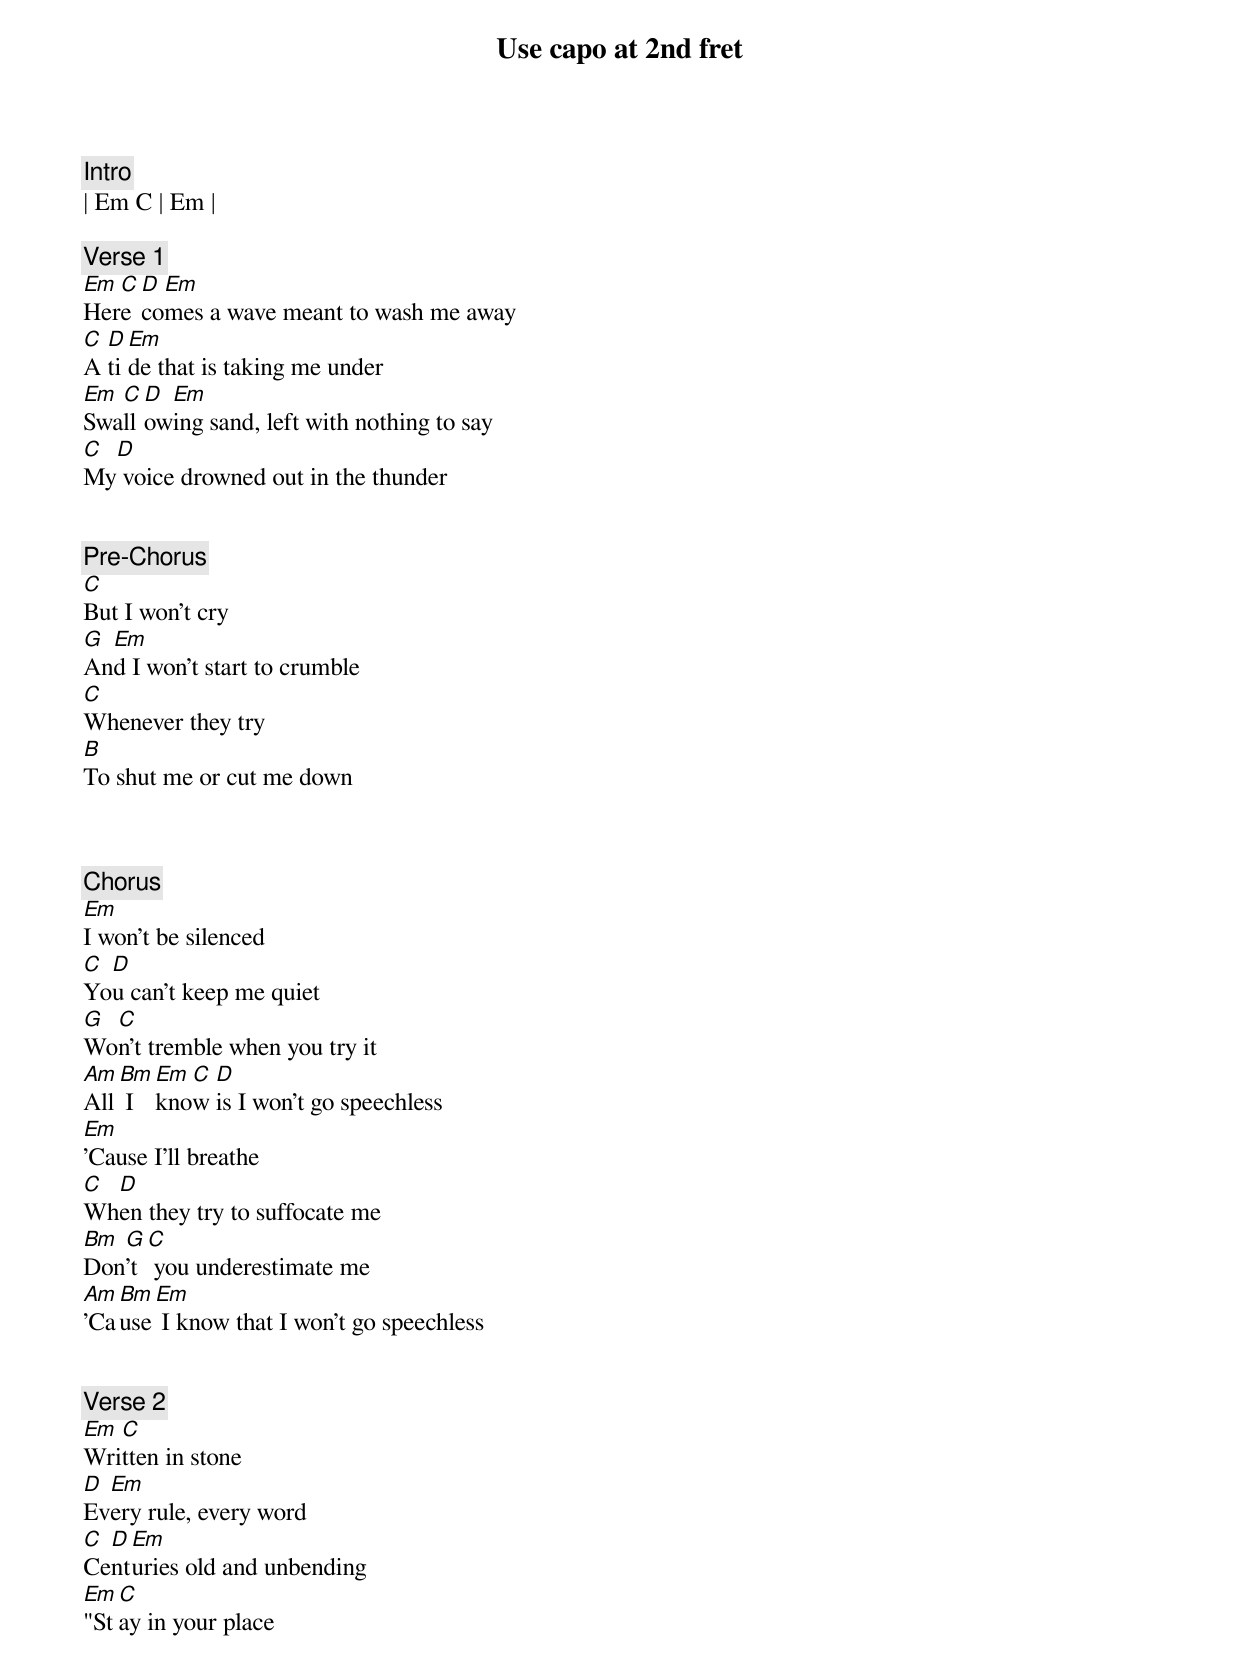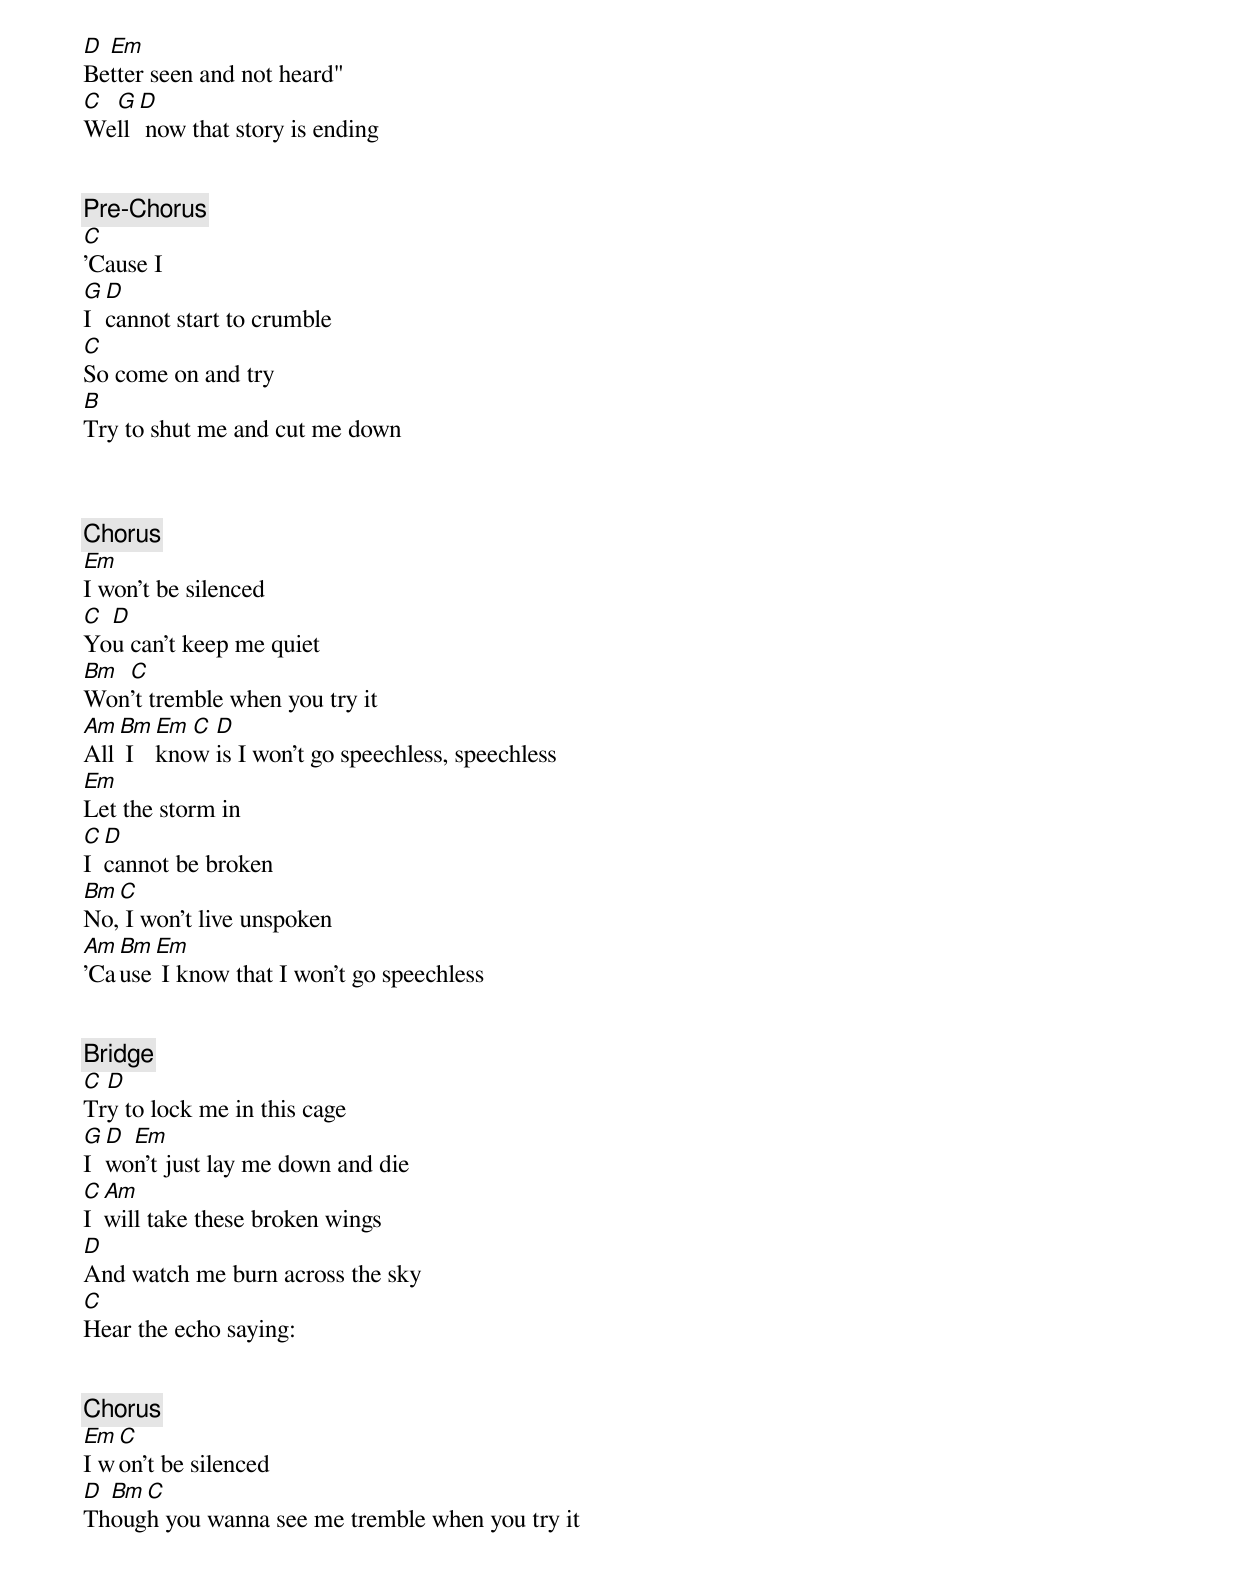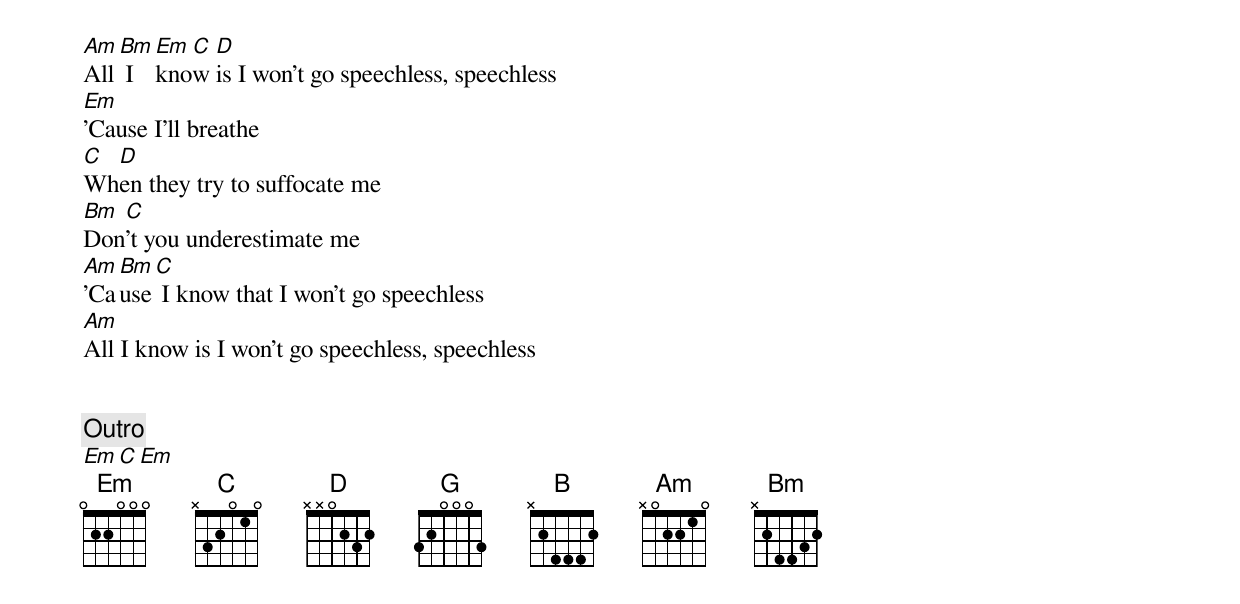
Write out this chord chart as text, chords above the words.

Use capo at 2nd fret

{c: Intro}
| Em C | Em |

{c: Verse 1}
Em C D Em
Here comes a wave meant to wash me away
C D Em
A tide that is taking me under
Em C D Em
Swallowing sand, left with nothing to say
C D
My voice drowned out in the thunder


{c: Pre-Chorus}
C
But I won't cry
G Em
And I won't start to crumble
C
Whenever they try
B
To shut me or cut me down



{c: Chorus}
Em
I won't be silenced
C D
You can't keep me quiet
G C
Won't tremble when you try it
Am Bm Em C D
All I know is I won't go speechless
Em
'Cause I'll breathe
C D
When they try to suffocate me
Bm G C
Don't you underestimate me
Am Bm Em
'Cause I know that I won't go speechless


{c: Verse 2}
Em C
Written in stone
D Em
Every rule, every word
C D Em
Centuries old and unbending
Em C
"Stay in your place
D Em
Better seen and not heard"
C G D
Well now that story is ending


{c: Pre-Chorus}
C
'Cause I
G D
I cannot start to crumble
C
So come on and try
B
Try to shut me and cut me down



{c: Chorus}
Em
I won't be silenced
C D
You can't keep me quiet
Bm C
Won't tremble when you try it
Am Bm Em C D
All I know is I won't go speechless, speechless
Em
Let the storm in
C D
I cannot be broken
Bm C
No, I won't live unspoken
Am Bm Em
'Cause I know that I won't go speechless


{c: Bridge}
C D
Try to lock me in this cage
G D Em
I won't just lay me down and die
C Am
I will take these broken wings
D
And watch me burn across the sky
C
Hear the echo saying:


{c: Chorus}
Em C
I won't be silenced
D Bm C
Though you wanna see me tremble when you try it
Am Bm Em C D
All I know is I won't go speechless, speechless
Em
'Cause I'll breathe
C D
When they try to suffocate me
Bm C
Don't you underestimate me
Am Bm C
'Cause I know that I won't go speechless
Am
All I know is I won't go speechless, speechless


{c: Outro}
Em C Em
